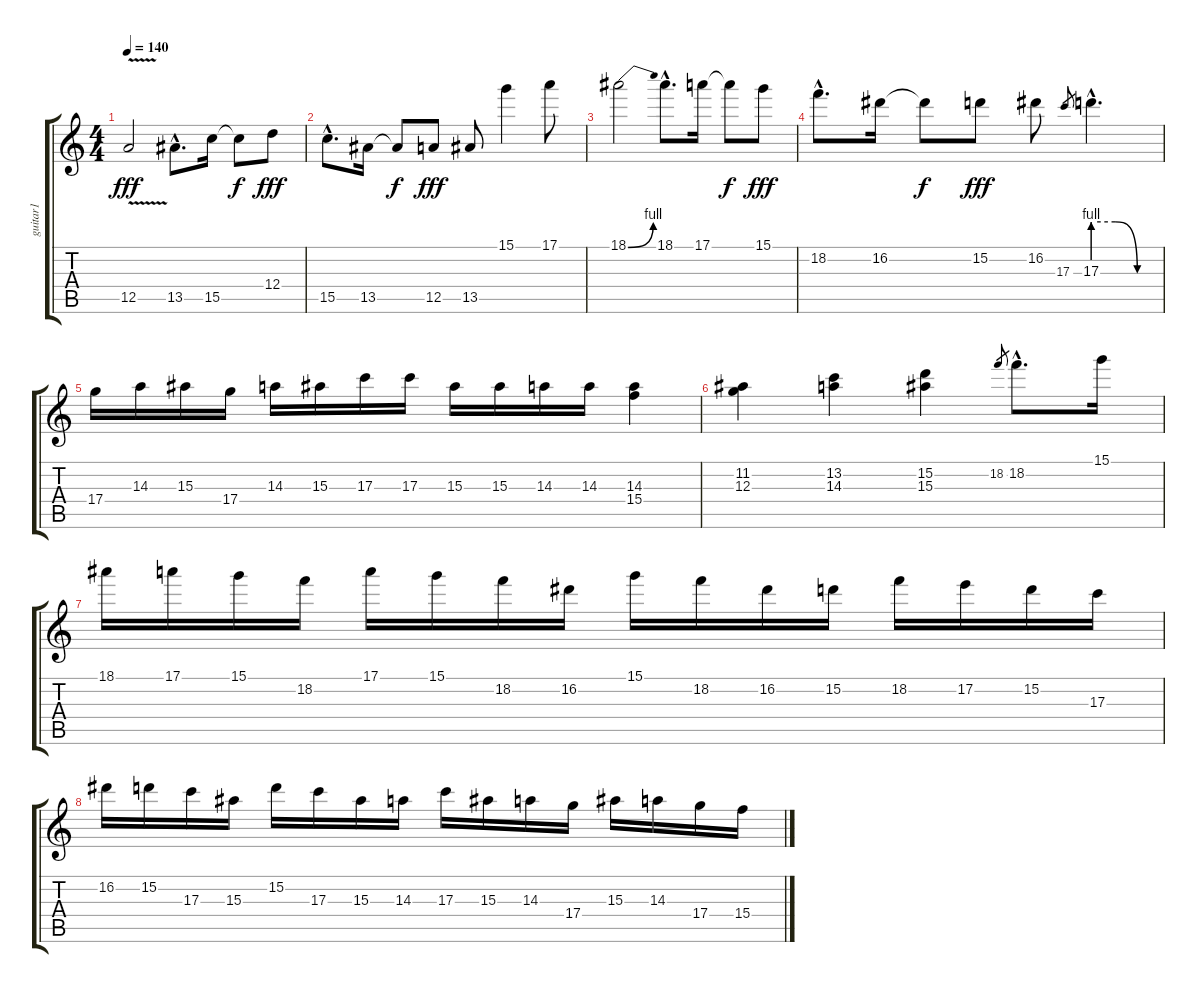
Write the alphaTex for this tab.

\track ("guitar1" "guitar1") {instrument overdrivenguitar}
\staff {score tabs}
\tuning (E4 B3 G3 D3 A2 E2) {hide}
\ts (4 4)
\tempo 140
\clef g2
\ks c
12.5{v}.2{dy fff} 13.5{hac}.8{d} 15.5.16 15.5{t}.8{dy f} 12.4.8{dy fff} |
15.5{hac}.8{d} 13.5.16 13.5{t}.8{dy f} 12.5.8{dy fff} 13.5.8 15.1.4 17.1.8 |
18.1{be (bend 0 0 60 4)}.2 18.1{hac}.8{d} 17.1.16 17.1{t}.8{dy f} 15.1.8{dy fff} |
18.2{hac}.8{d} 16.2.16 16.2{t}.8{dy f} 15.2.8{dy fff} 16.2.8 17.3.8{gr} 17.3{be (custom 0 4 20 4 40 0 60 0) hac}.4{d} |
17.4.16 14.3.16 15.3.16 17.4.16 14.3.16 15.3.16 17.3.16 17.3.16 15.3.16 15.3.16 14.3.16 14.3.16 (14.3 15.4).4 |
(11.2 12.3).4 (13.2 14.3).4 (15.2 15.3).4 18.2.8{gr} 18.2{hac}.8{d} 15.1.16 |
18.1.16 17.1.16 15.1.16 18.2.16 17.1.16 15.1.16 18.2.16 16.2.16 15.1.16 18.2.16 16.2.16 15.2.16 18.2.16 17.2.16 15.2.16 17.3.16 |
16.2.16 15.2.16 17.3.16 15.3.16 15.2.16 17.3.16 15.3.16 14.3.16 17.3.16 15.3.16 14.3.16 17.4.16 15.3.16 14.3.16 17.4.16 15.4.16
